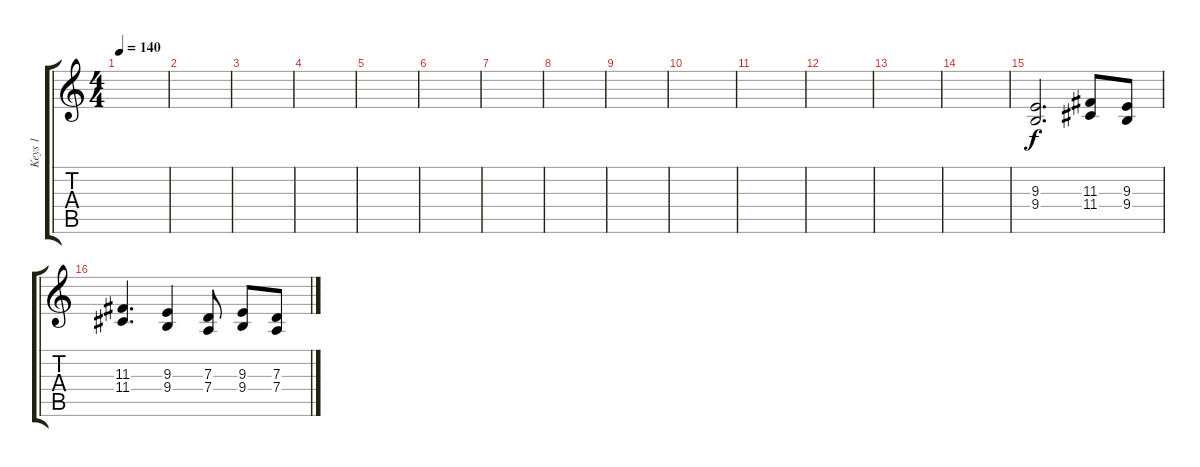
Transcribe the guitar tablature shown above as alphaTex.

\track ("Keys 1" "Keys 1") {instrument choiraahs}
\staff {score tabs}
\tuning (E4 B3 G3 D3 A2 E2) {hide}
\ts (4 4)
\tempo 140
\clef g2
\ks c
|
|
|
|
|
|
|
|
|
|
|
|
|
|
(9.3 9.4).2{d} (11.3 11.4).8 (9.3 9.4).8 |
(11.3 11.4).4{d} (9.3 9.4).4 (7.3 7.4).8 (9.3 9.4).8 (7.3 7.4).8
